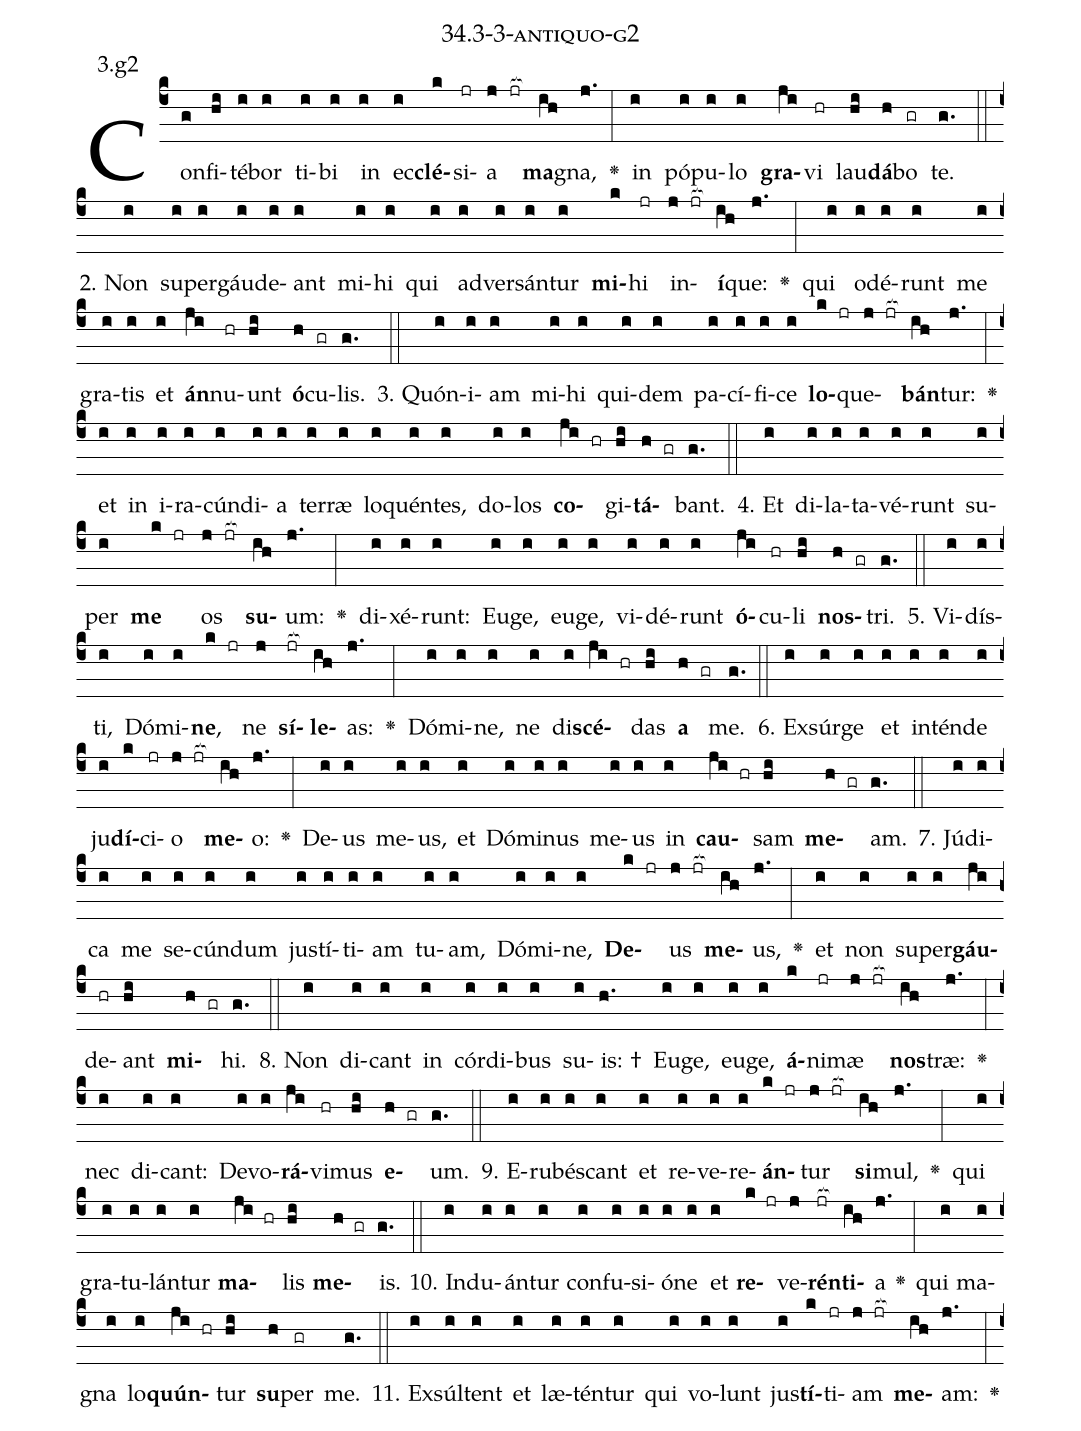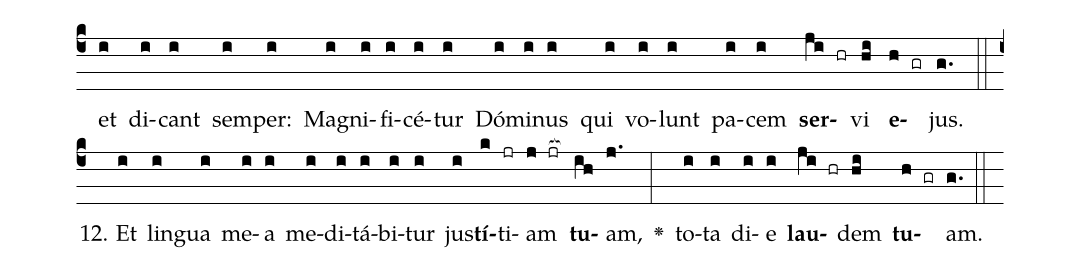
name: 34.3-3-antiquo-g2;
annotation: 3.g2;
%%
(c4)Con(g)fi(hi)té(i)bor(i) ti(i)bi(i) in(i) ec(i)<b>clé</b>(k)si(jr)a(j jr[ocb:1{]) <b>ma</b>(ih[ocb:0}])gna,(j.) <v>\greheightstar</v>(:) in(i) pó(i)pu(i)lo(i) <b>gra</b>(ji)vi(hr) lau(hi)<b>dá</b>(h)bo(gr) te.(g.) (::)
2. Non(i) su(i)per(i)gáu(i)de(i)ant(i) mi(i)hi(i) qui(i) ad(i)ver(i)sán(i)tur(i) <b>mi</b>(k)hi(jr) in(j jr[ocb:1{])<b>í</b>(ih[ocb:0}])que:(j.) <v>\greheightstar</v>(:) qui(i) o(i)dé(i)runt(i) me(i) gra(i)tis(i) et(i) <b>án</b>(ji)nu(hr)unt(hi) <b>ó</b>(h)cu(gr)lis.(g.) (::)
3. Quón(i)i(i)am(i) mi(i)hi(i) qui(i)dem(i) pa(i)cí(i)fi(i)ce(i) <b>lo</b>(k jr)que(j jr[ocb:1{])<b>bán</b>(ih[ocb:0}])tur:(j.) <v>\greheightstar</v>(:) et(i) in(i) i(i)ra(i)cún(i)di(i)a(i) ter(i)ræ(i) lo(i)quén(i)tes,(i) do(i)los(i) <b>co</b>(ji hr)gi(hi)<b>tá</b>(h gr)bant.(g.) (::)
4. Et(i) di(i)la(i)ta(i)vé(i)runt(i) su(i)per(i) <b>me</b>(k jr) os(j jr[ocb:1{]) <b>su</b>(ih[ocb:0}])um:(j.) <v>\greheightstar</v>(:) di(i)xé(i)runt:(i) Eu(i)ge,(i) eu(i)ge,(i) vi(i)dé(i)runt(i) <b>ó</b>(ji)cu(hr)li(hi) <b>nos</b>(h gr)tri.(g.) (::)
5. Vi(i)dís(i)ti,(i) Dó(i)mi(i)<b>ne</b>,(k jr) ne(j) <b>sí</b>(jr[ocb:1{])<b>le</b>(ih[ocb:0}])as:(j.) <v>\greheightstar</v>(:) Dó(i)mi(i)ne,(i) ne(i) di(i)<b>scé</b>(ji hr)das(hi) <b>a</b>(h gr) me.(g.) (::)
6. Ex(i)súr(i)ge(i) et(i) in(i)tén(i)de(i) ju(i)<b>dí</b>(k)ci(jr)o(j jr[ocb:1{]) <b>me</b>(ih[ocb:0}])o:(j.) <v>\greheightstar</v>(:) De(i)us(i) me(i)us,(i) et(i) Dó(i)mi(i)nus(i) me(i)us(i) in(i) <b>cau</b>(ji hr)sam(hi) <b>me</b>(h gr)am.(g.) (::)
7. Jú(i)di(i)ca(i) me(i) se(i)cún(i)dum(i) jus(i)tí(i)ti(i)am(i) tu(i)am,(i) Dó(i)mi(i)ne,(i) <b>De</b>(k jr)us(j jr[ocb:1{]) <b>me</b>(ih[ocb:0}])us,(j.) <v>\greheightstar</v>(:) et(i) non(i) su(i)per(i)<b>gáu</b>(ji)de(hr)ant(hi) <b>mi</b>(h gr)hi.(g.) (::)
8. Non(i) di(i)cant(i) in(i) cór(i)di(i)bus(i) su(i)is: †(h.) Eu(i)ge,(i) eu(i)ge,(i) <b>á</b>(k)ni(jr)mæ(j jr[ocb:1{]) <b>nos</b>(ih[ocb:0}])træ:(j.) <v>\greheightstar</v>(:) nec(i) di(i)cant:(i) De(i)vo(i)<b>rá</b>(ji)vi(hr)mus(hi) <b>e</b>(h gr)um.(g.) (::)
9. E(i)ru(i)bés(i)cant(i) et(i) re(i)ve(i)re(i)<b>án</b>(k jr)tur(j jr[ocb:1{]) <b>si</b>(ih[ocb:0}])mul,(j.) <v>\greheightstar</v>(:) qui(i) gra(i)tu(i)lán(i)tur(i) <b>ma</b>(ji hr)lis(hi) <b>me</b>(h gr)is.(g.) (::)
10. Ind(i)u(i)án(i)tur(i) con(i)fu(i)si(i)ó(i)ne(i) et(i) <b>re</b>(k jr)ve(j)<b>rén</b>(jr[ocb:1{])<b>ti</b>(ih[ocb:0}])a(j.) <v>\greheightstar</v>(:) qui(i) ma(i)gna(i) lo(i)<b>quún</b>(ji hr)tur(hi) <b>su</b>(h)per(gr) me.(g.) (::)
11. Ex(i)súl(i)tent(i) et(i) læ(i)tén(i)tur(i) qui(i) vo(i)lunt(i) jus(i)<b>tí</b>(k)ti(jr)am(j jr[ocb:1{]) <b>me</b>(ih[ocb:0}])am:(j.) <v>\greheightstar</v>(:) et(i) di(i)cant(i) sem(i)per:(i) Ma(i)gni(i)fi(i)cé(i)tur(i) Dó(i)mi(i)nus(i) qui(i) vo(i)lunt(i) pa(i)cem(i) <b>ser</b>(ji hr)vi(hi) <b>e</b>(h gr)jus.(g.) (::)
12. Et(i) lin(i)gua(i) me(i)a(i) me(i)di(i)tá(i)bi(i)tur(i) jus(i)<b>tí</b>(k)ti(jr)am(j jr[ocb:1{]) <b>tu</b>(ih[ocb:0}])am,(j.) <v>\greheightstar</v>(:) to(i)ta(i) di(i)e(i) <b>lau</b>(ji hr)dem(hi) <b>tu</b>(h gr)am.(g.) (::)
